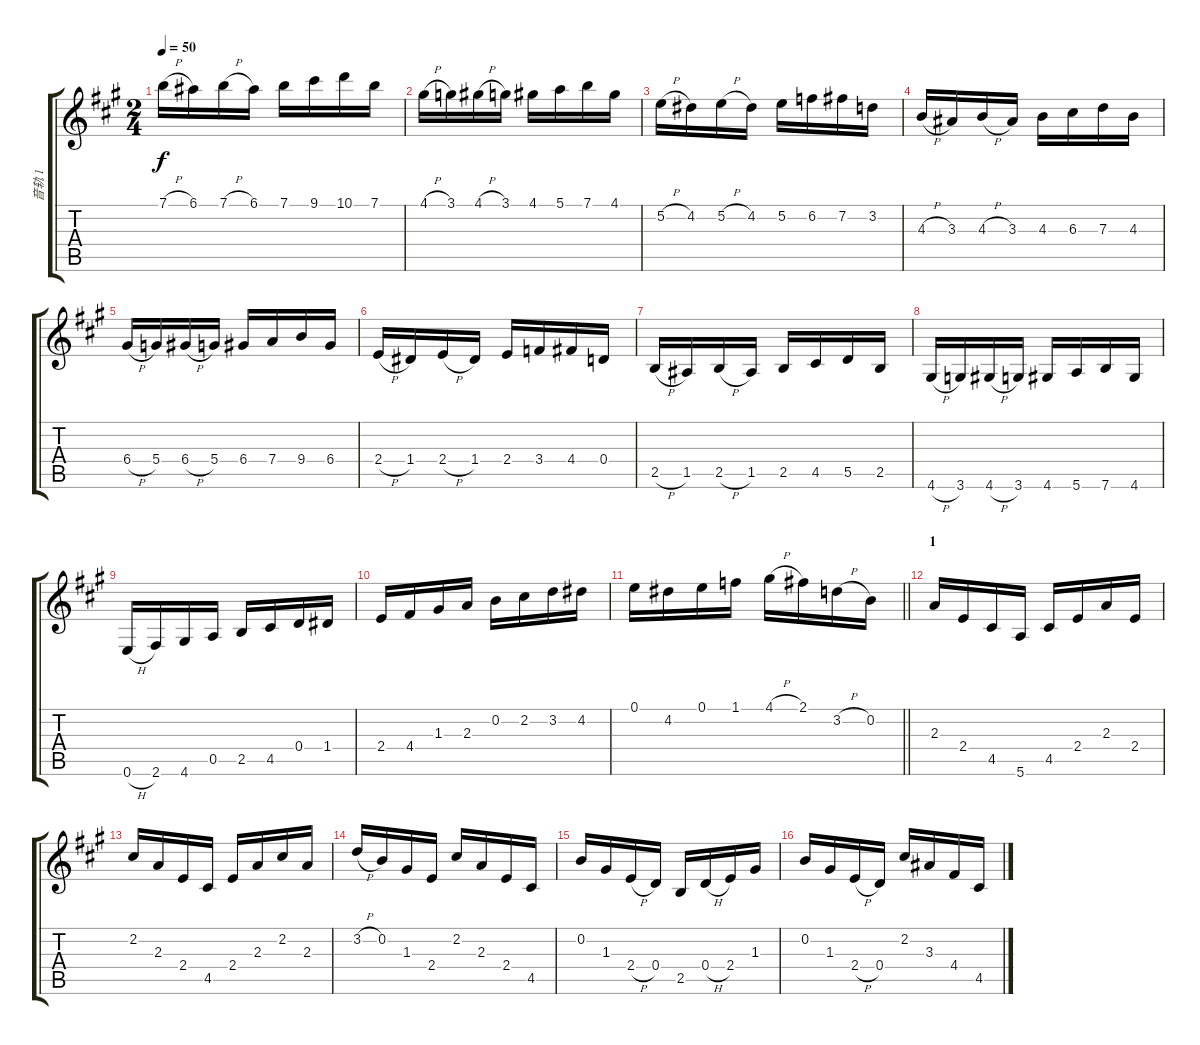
\track ("音轨 1" "音轨 1") {instrument electricguitarjazz}
\staff {score tabs}
\tuning (E4 B3 G3 D3 A2 E2) {hide}
\ts (2 4)
\tempo 50
\clef g2
\ks a
7.1{h}.16{dy f} 6.1.16 7.1{h}.16 6.1.16 7.1.16 9.1.16 10.1.16 7.1.16 |
4.1{h}.16 3.1.16 4.1{h}.16 3.1.16 4.1.16 5.1.16 7.1.16 4.1.16 |
5.2{h}.16 4.2.16 5.2{h}.16 4.2.16 5.2.16 6.2.16 7.2.16 3.2.16 |
4.3{h}.16 3.3.16 4.3{h}.16 3.3.16 4.3.16 6.3.16 7.3.16 4.3.16 |
6.4{h}.16 5.4.16 6.4{h}.16 5.4.16 6.4.16 7.4.16 9.4.16 6.4.16 |
2.4{h}.16 1.4.16 2.4{h}.16 1.4.16 2.4.16 3.4.16 4.4.16 0.4.16 |
2.5{h}.16 1.5.16 2.5{h}.16 1.5.16 2.5.16 4.5.16 5.5.16 2.5.16 |
4.6{h}.16 3.6.16 4.6{h}.16 3.6.16 4.6.16 5.6.16 7.6.16 4.6.16 |
0.6{h}.16 2.6.16 4.6.16 0.5.16 2.5.16 4.5.16 0.4.16 1.4.16 |
2.4.16 4.4.16 1.3.16 2.3.16 0.2.16 2.2.16 3.2.16 4.2.16 |
\barLineRight lightlight
0.1.16 4.2.16 0.1.16 1.1.16 4.1{h}.16 2.1.16 3.2{h}.16 0.2.16 |
\section ("" "1")
2.3.16 2.4.16 4.5.16 5.6.16 4.5.16 2.4.16 2.3.16 2.4.16 |
2.2.16 2.3.16 2.4.16 4.5.16 2.4.16 2.3.16 2.2.16 2.3.16 |
3.2{h}.16 0.2.16 1.3.16 2.4.16 2.2.16 2.3.16 2.4.16 4.5.16 |
0.2.16 1.3.16 2.4{h}.16 0.4.16 2.5.16 0.4{h}.16 2.4.16 1.3.16 |
0.2.16 1.3.16 2.4{h}.16 0.4.16 2.2.16 3.3.16 4.4.16 4.5.16
